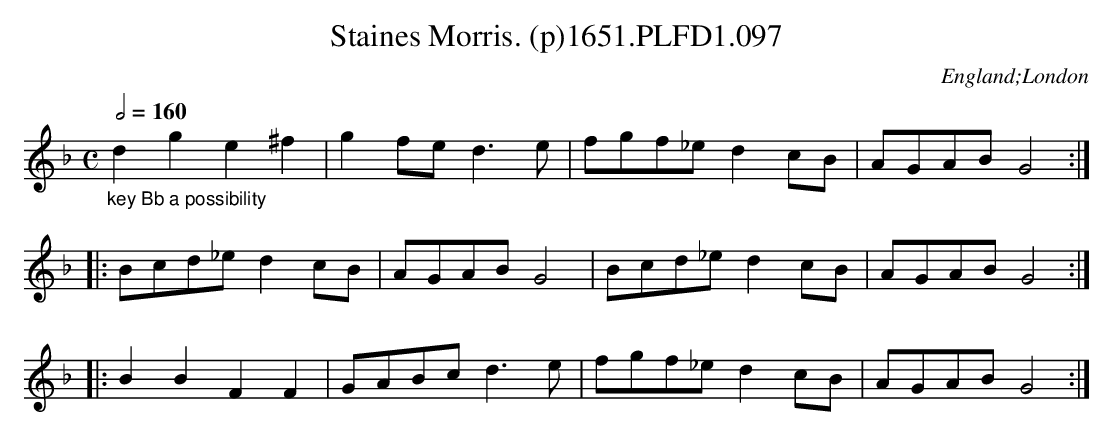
X:1
T:Staines Morris. (p)1651.PLFD1.097
M:C
L:1/8
Q:1/2=160
O:England;London
K:F
"_key Bb a possibility"d2 g2 e2 ^f2|g2 fe d3 e|fgf_e d2 cB|AGAB G4:|
|:Bcd_e d2 cB|AGAB G4|Bcd_e d2 cB|AGAB G4:|
|:B2 B2 F2 F2|GABc d3 e|fgf_e d2 cB|AGAB G4:|
